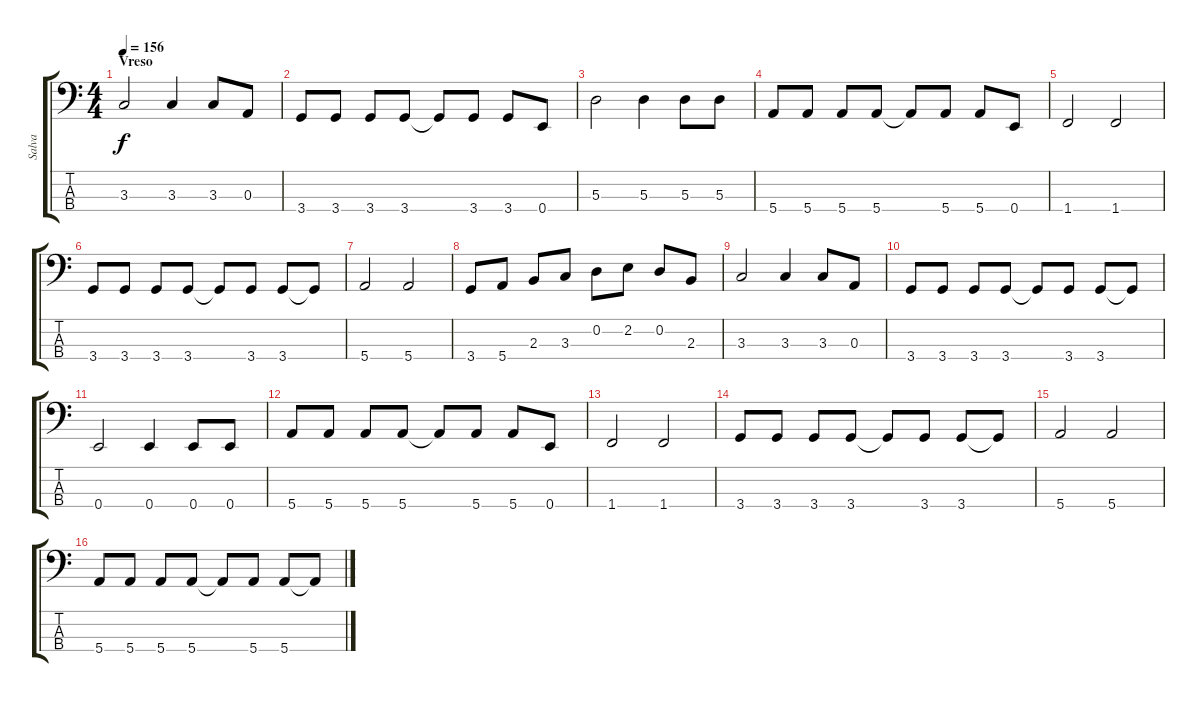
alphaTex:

\track ("Salva" "Salva") {instrument electricbassfinger}
\staff {score tabs}
\tuning (G2 D2 A1 E1) {hide}
\ts (4 4)
\section ("" "Vreso")
\tempo 156
\clef f4
\ks c
3.3.2{dy f} 3.3.4 3.3.8 0.3.8 |
3.4.8 3.4.8 3.4.8 3.4.8 3.4{t}.8 3.4.8 3.4.8 0.4.8 |
5.3.2 5.3.4 5.3.8 5.3.8 |
5.4.8 5.4.8 5.4.8 5.4.8 5.4{t}.8 5.4.8 5.4.8 0.4.8 |
1.4.2 1.4.2 |
3.4.8 3.4.8 3.4.8 3.4.8 3.4{t}.8 3.4.8 3.4.8 3.4{t}.8 |
5.4.2 5.4.2 |
3.4.8 5.4.8 2.3.8 3.3.8 0.2.8 2.2.8 0.2.8 2.3.8 |
3.3.2 3.3.4 3.3.8 0.3.8 |
3.4.8 3.4.8 3.4.8 3.4.8 3.4{t}.8 3.4.8 3.4.8 3.4{t}.8 |
0.4.2 0.4.4 0.4.8 0.4.8 |
5.4.8 5.4.8 5.4.8 5.4.8 5.4{t}.8 5.4.8 5.4.8 0.4.8 |
1.4.2 1.4.2 |
3.4.8 3.4.8 3.4.8 3.4.8 3.4{t}.8 3.4.8 3.4.8 3.4{t}.8 |
5.4.2 5.4.2 |
5.4.8 5.4.8 5.4.8 5.4.8 5.4{t}.8 5.4.8 5.4.8 5.4{t}.8
